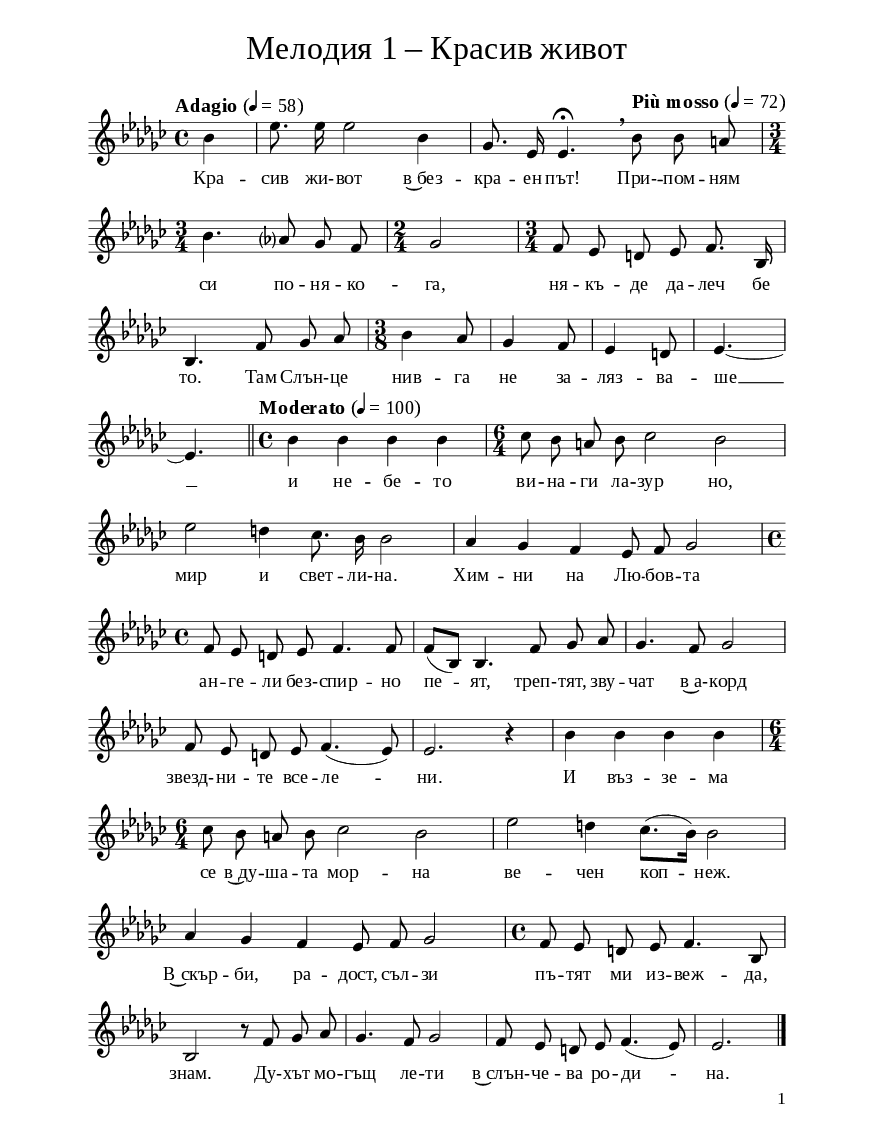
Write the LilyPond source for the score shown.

\version "2.24.4"

% include paper part and global functions
\include "include/globals.ily"

\bookpart {
  \label #'ref185
  \tocItem \markup "Мелодия 1 – Красив живот"
  \paper {
    print-all-headers = ##t
    print-page-number = ##t
    print-first-page-number = ##t

    % put page numbers on the bottom
    oddHeaderMarkup = \markup ""
    evenHeaderMarkup = \markup ""
    oddFooterMarkup = \markup
    \fill-line {
      ""
      \if \should-print-page-number \fromproperty #'page:page-number-string
    }
    evenFooterMarkup = \markup
    \fill-line {
      \if \should-print-page-number \fromproperty #'page:page-number-string
      ""
    }

    left-margin = 1.5\cm
    right-margin = 1.5\cm
    top-margin = 1.6\cm
    bottom-margin = 1.2\cm
    ragged-bottom = ##t % do not spread the staves to fill the whole vertical space

    % change distance between staves
    system-system-spacing =
    #'((basic-distance . 13)
       (minimum-distance . 6)
       (padding . 2)
       (stretchability . 12))
  }
  \score {
      \layout {
        indent = 0.0\cm % remove first line indentation
        ragged-last = ##f % do spread last line to fill the whole space
        \override Staff.BarLine.thick-thickness = #4 %make the end and repeat bars thiner
        \override Score.VoltaBracket.font-size = #-1.7 % make the repeat number fontsize smaller
        

        \context {
          \Score
          \omit BarNumber %remove bar numbers
          \override MetronomeMark.font-size = #1.5 % increase the tempo fontsize
          \override TupletNumber.font-size = #0.4 % increase the triol number

        } % context

        \context {
          % change staff size
          \Staff
          \override StaffSymbol.thickness = #0.5
          \override BarLine.hair-thickness = #1
          %\override StaffSymbol.ledger-line-thickness = #'(0 . 0)
        }

        \context {
          % adjust space between staff and lyrics and between the two lyric lines
          \Lyrics
          \override VerticalAxisGroup.nonstaff-relatedstaff-spacing = #'((padding . 1))
          \override VerticalAxisGroup.nonstaff-nonstaff-spacing = #'((minimum-distance . 2))
          includeGraceNotes = ##t
        }
      } % layout

    \new Voice \absolute {
      \clef treble
      \key es \minor
      \time 4/4
      \tempoFunc "Adagio" 4 "58"
      \autoBeamOff
      \partial 4
      bes'4 | % 1
      es''8.  es''16  es''2  bes'4 | % 2
      ges'8.  es'16  es'4. ^\fermata \tempoFunc "Più mosso" 4 "72" \breathe bes'8
      bes'8
      a'8 \break | % 3
      \time 3/4  | % 3
      bes'4.  aes'?8  ges'8  f'8 | % 4
      \time 2/4  | % 4
      ges'2 | % 5
      \time 3/4  | % 5
      f'8  es'8  d'8  es'8  f'8.
      bes16 \break | % 6
      bes4.  f'8  ges'8  as'8 | % 7
      \time 3/8  | % 7
      bes'4  as'8 | % 8
      ges'4  f'8 | % 9
      es'4  d'8 |
      es'4. ~  \break | % 11
      es'4. \bar "||" | % 12
      \time 4/4  | % 12
      \tempoFunc "Moderato" 4 "100"
      bes'4  bes'4  bes'4  bes'4 | % 13
      \time 6/4  | % 13
      ces''8  bes'8  a'8  bes'8
      ces''2  bes'2 | \break % 14
      es''2 d''4  ces''8.  bes'16
      bes'2 | % 15
      as'4  ges'4  f'4  es'8  f'8
      ges'2 \break | % 16
      \time 4/4  | % 16
      f'8  es'8  d'8  es'8  f'4.
      f'8 | % 17
      f'8 (  [bes8] )  bes4.  f'8  ges'8
      as'8 | % 18
      ges'4.  f'8  ges'2 | \break % 19
      f'8  es'8  d'8  es'8  f'4. (
      es'8 ) |
      es'2. r4 | % 21
      bes'4  bes'4  bes'4  bes'4 \break | % 22
      \time 6/4  | % 22
      ces''8  bes'8  a'8  bes'8
      ces''2  bes'2 | % 23
      es''2  d''4  ces''8. (  [bes'16]
      )  bes'2 \break | % 24
      as'4  ges'4  f'4  es'8  f'8
      ges'2 | % 25
      \time 4/4  | % 25
      f'8  es'8  d'8  es'8  f'4.
      bes8 \break | % 26
      bes2 r8  f'8  ges'8  as'8 | % 27
      ges'4.  f'8  ges'2 | % 28
      f'8  es'8  d'8  es'8  f'4. (
      es'8 ) | % 29
      es'2. \bar "|."

    }

    \addlyrics {
      Кра -- сив "жи-" -- вот в~без -- кра --
      ен път! "При-" -- пом -- ням си по --
      ня -- ко -- га, ня -- къ -- де да --
      леч бе то. Там "Слън-" -- це нив --
      га не за -- ляз -- ва -- ше __  и
      не -- бе -- то ви -- на -- ги ла --
      зур но, мир и свет -- "ли-" -- на.
      Хим -- ни на Лю -- бов -- та ан --
      ге -- ли "без-" -- спир -- но пе --
      ят, "треп-" -- тят, зву -- чат "в~а-" --
      корд "звезд-" -- ни -- те все -- ле
      -- ни. И въз -- зе -- ма се
      в~ду -- ша -- та мор -- на ве --
      чен коп -- неж. В~скър -- би,
      ра -- дост, съл -- зи пъ -- тят ми
      из -- веж -- да, знам.  "Ду-" -- хът мо --
      гъщ ле -- ти "в~слън-" -- че -- ва ро
      -- ди  -- на.}

      \header {
        title = \titleFunc #'ref_desc_17 "Мелодия 1 – Красив живот" "Melodija 1 – Krasiv Život"
      }

      \midi{}

    } % score

  } % bookpart

  % Più mosso
  %
